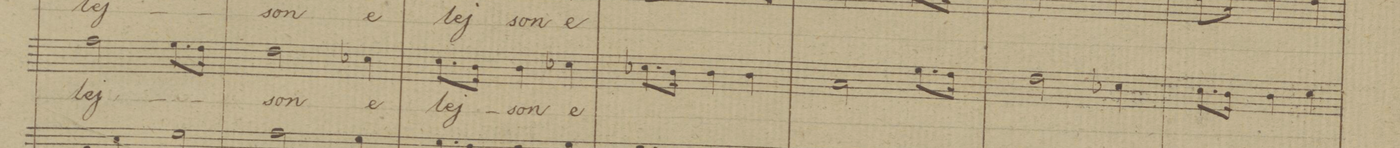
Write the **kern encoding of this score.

**kern	**dynam	**text	**text
*I"Tenore	*	*	*
*clefC4	*	*	*
*k[b-]	*	*	*
*M3/4	*	*	*
2e\	.	-lej-	.
8.d\L	.	.	.
*16\right	*	*	*
16c\Jk	.	.	.
=35	=35	=35	=35
2c\	.	-son	.
4B-X\	.	e-	.
=36	=36	=36	=36
8.B-\L	.	-lej-	.
16A\Jk	.	.	.
4A\	.	-son	.
4B-X\	.	e	.
=37	=37	=37	=37
8.B-X\L	p	.	.
16A\Jk	.	.	.
4A\	.	.	.
4A\	.	.	.
=38	=38	=38	=38
2G\	.	.	.
8.d\L	.	.	.
16c\Jk	.	.	.
=39	=39	=39	=39
2c\	.	.	.
4B-X\	.	.	.
=40	=40	=40	=40
8.B-\L	.	.	.
16A\Jk	.	.	.
4A\	.	.	.
4B-\	p	.	.
=41	=41	=41	=41
*-	*-	*-	*-
